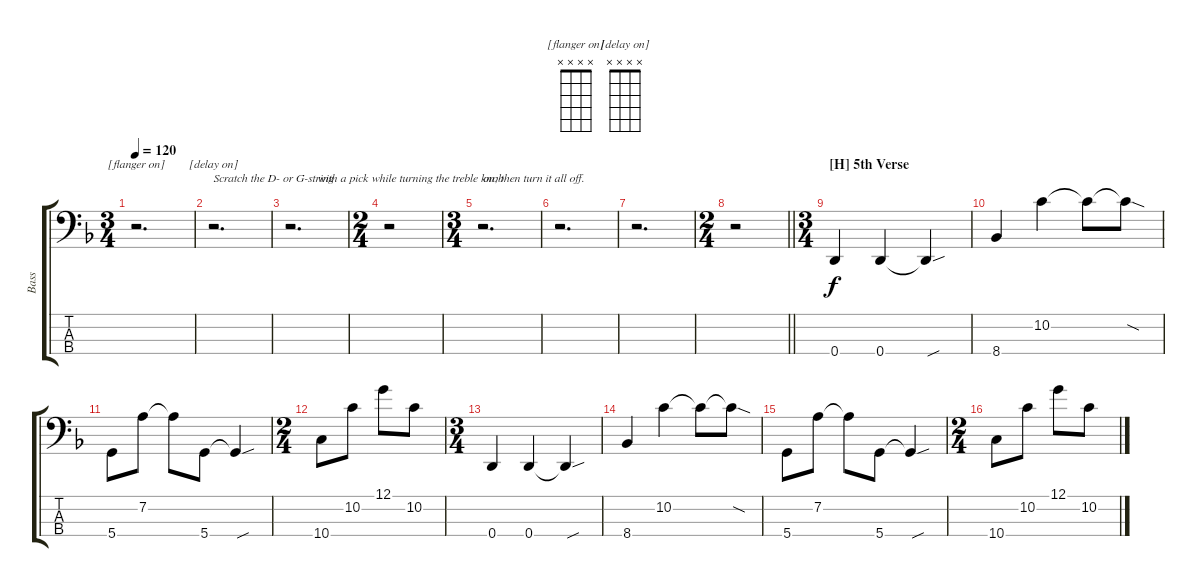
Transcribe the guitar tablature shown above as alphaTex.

\track ("Bass" "Bass") {instrument electricbasspick}
\staff {score tabs}
\tuning (G2 D2 A1 D1) {hide}
\chord ("[flanger on]" x x x x)
\chord ("[delay on]" x x x x)
\ts (3 4)
\tempo 120
\clef f4
\ks dminor
r.2{d ch "[flanger on]" dy f} |
r.2{d ch "[delay on]" txt "Scratch the D- or G-string"} |
r.2{d txt "         with a pick while turning the treble knob"} |
\ts (2 4)
r.2 |
\ts (3 4)
r.2{d txt "on; then turn it all off."} |
r.2{d} |
r.2{d} |
\ts (2 4)
\barLineRight lightlight
r.2 |
\ts (3 4)
\section ("" "[H] 5th Verse")
0.4.4 0.4.4 0.4{sou t}.4 |
8.4.4 10.2.4 10.2{t}.8 10.2{sod t}.8 |
5.4.8 7.2.8 7.2{t}.8 5.4.8 5.4{sou t}.4 |
\ts (2 4)
10.4.8 10.2.8 12.1.8 10.2.8 |
\ts (3 4)
0.4.4 0.4.4 0.4{sou t}.4 |
8.4.4 10.2.4 10.2{t}.8 10.2{sod t}.8 |
5.4.8 7.2.8 7.2{t}.8 5.4.8 5.4{sou t}.4 |
\ts (2 4)
10.4.8 10.2.8 12.1.8 10.2.8
